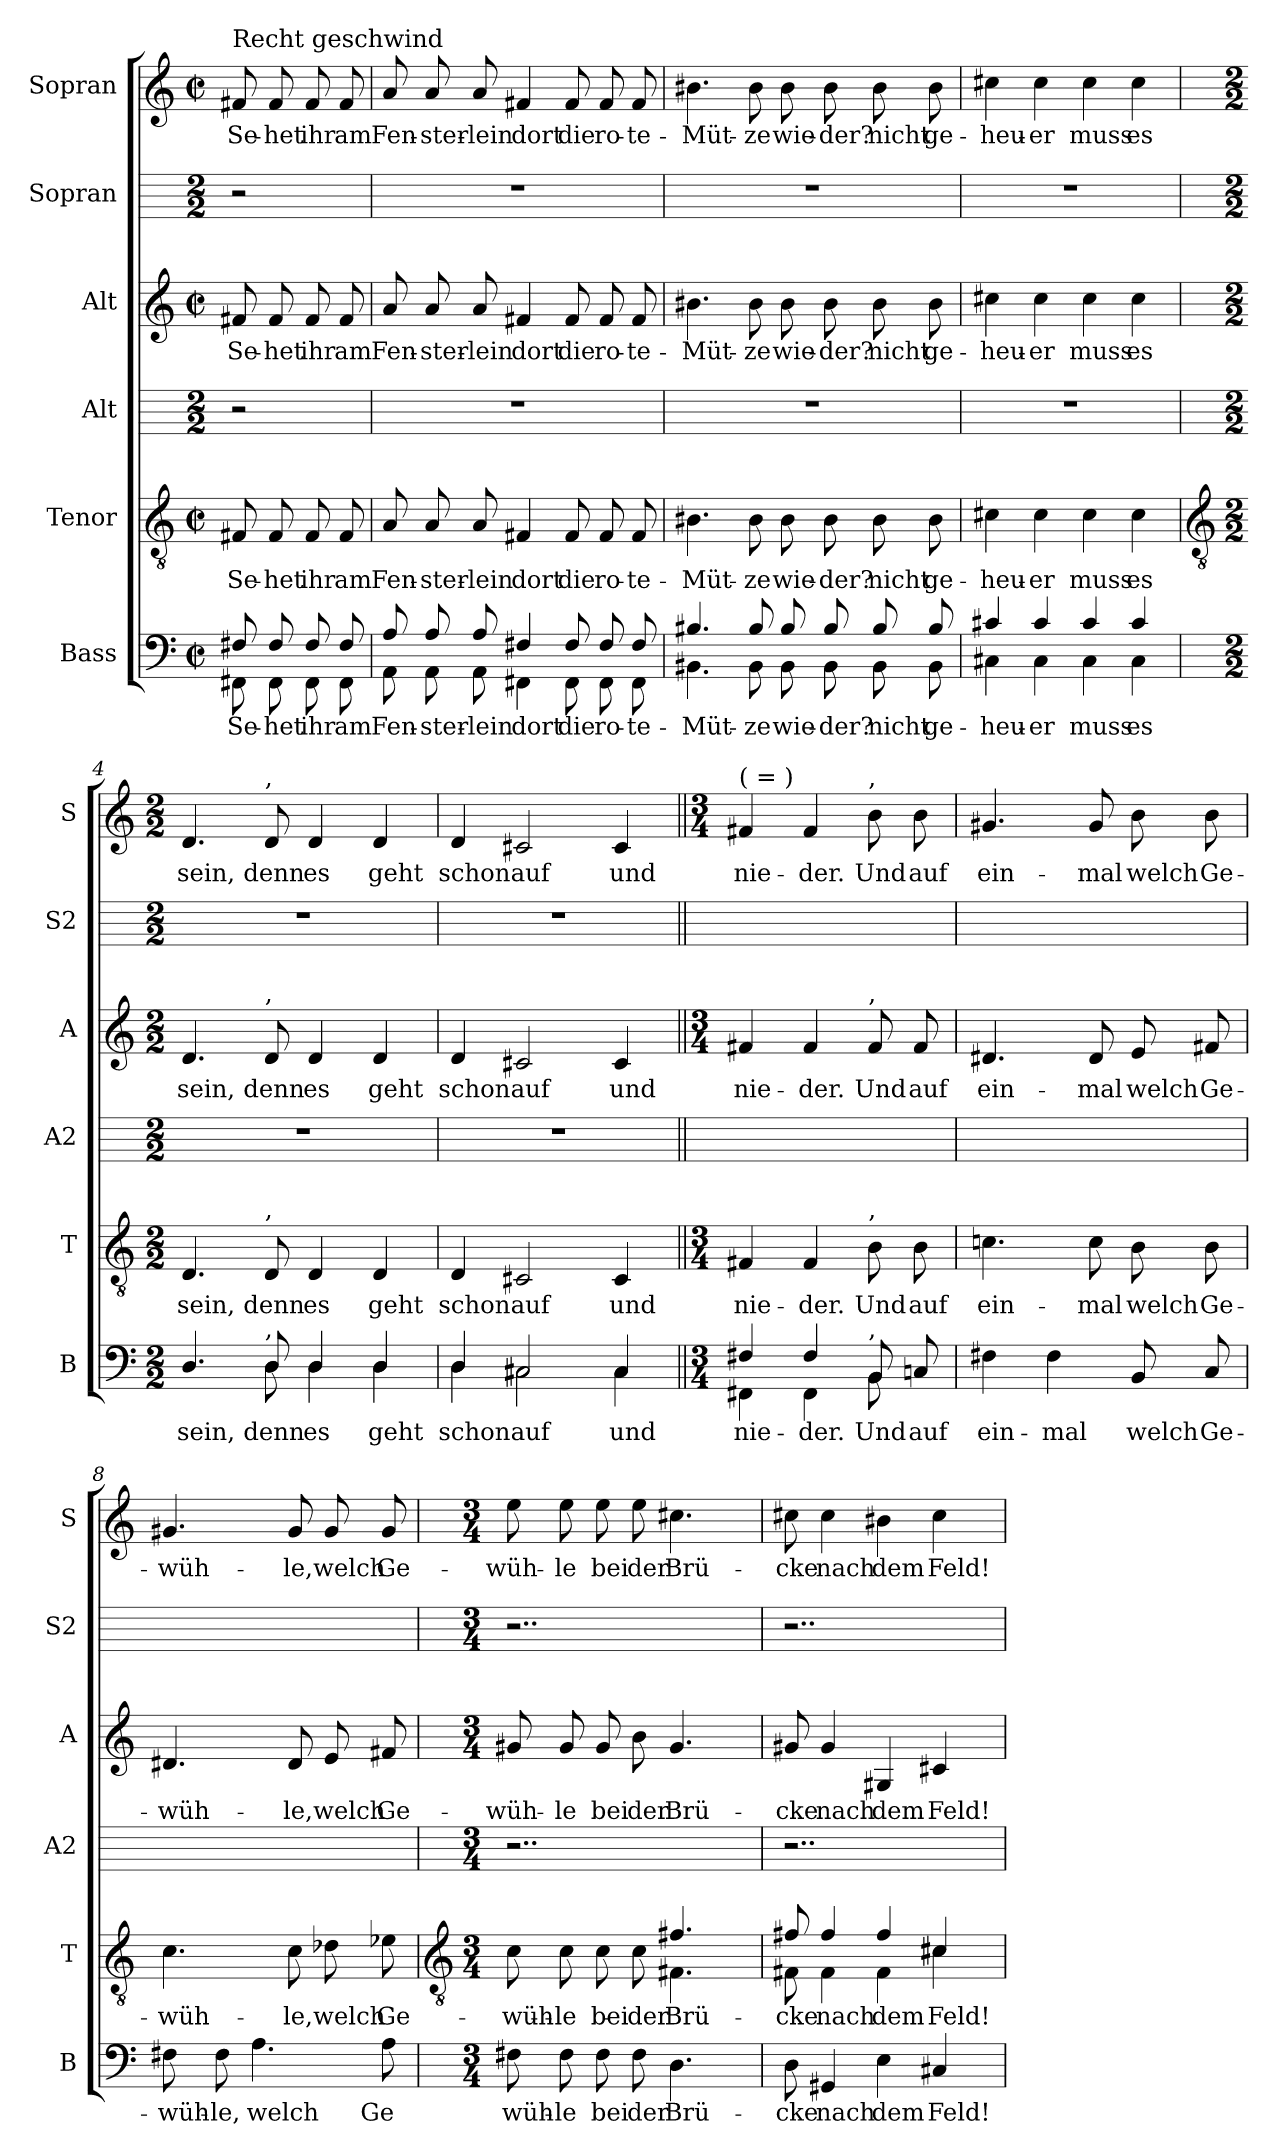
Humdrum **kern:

**kern	**text	**kern	**text	**kern	**kern	**text	**kern	**kern	**text
*part6	*part6	*part5	*part5	*part4	*part3	*part3	*part2	*part1	*part1
*staff6	*staff6	*staff5	*staff5	*staff4	*staff3	*staff3	*staff2	*staff1	*staff1
*I"Bass	*	*I"Tenor	*	*I"Alt	*I"Alt	*	*I"Sopran	*I"Sopran	*
*I'B	*	*I'T	*	*I'A2	*I'A	*	*I'S2	*I'S	*
*clefF4	*	*clefGv2	*	*	*clefG2	*	*	*clefG2	*
*k[]	*	*k[]	*	*	*k[]	*	*	*k[]	*
*C:	*	*C:	*	*	*C:	*	*	*C:	*
*M2/2	*	*M2/2	*	*M2/2	*M2/2	*	*M2/2	*M2/2	*
*met(c|)	*	*met(c|)	*	*	*met(c|)	*	*	*met(c|)	*
=	=	=	=	=	=	=	=	=	=
*^	*	*	*	*	*	*	*	*	*
!	!	!	!	!	!	!	!	!	!LO:TX:a:t=Recht geschwind	!
!	!	!LO:LY:b	!	!LO:LY:b	!	!	!LO:LY:b	!	!	!LO:LY:b
8F#X/	8FF#X\	Se-	8F#X	Se-	2r	8f#X	Se-	2r	8f#X	Se-
!	!	!LO:LY:b	!	!LO:LY:b	!	!	!LO:LY:b	!	!	!LO:LY:b
8F#/	8FF#\	-het	8F#	-het	.	8f#	-het	.	8f#	-het
!	!	!LO:LY:b	!	!LO:LY:b	!	!	!LO:LY:b	!	!	!LO:LY:b
8F#/	8FF#\	ihr	8F#	ihr	.	8f#	ihr	.	8f#	ihr
!	!	!LO:LY:b	!	!LO:LY:b	!	!	!LO:LY:b	!	!	!LO:LY:b
8F#/	8FF#\	am	8F#	am	.	8f#	am	.	8f#	am
=1	=1	=1	=1	=1	=1	=1	=1	=1	=1	=1
!	!	!LO:LY:b	!	!LO:LY:b	!	!	!LO:LY:b	!	!	!LO:LY:b
8A/	8AA\	Fen-	8A	Fen-	1r	8a	Fen-	1r	8a	Fen-
!	!	!LO:LY:b	!	!LO:LY:b	!	!	!LO:LY:b	!	!	!LO:LY:b
8A/	8AA\	-ster-	8A	-ster-	.	8a	-ster-	.	8a	-ster-
!	!	!LO:LY:b	!	!LO:LY:b	!	!	!LO:LY:b	!	!	!LO:LY:b
8A/	8AA\	-lein	8A	-lein	.	8a	-lein	.	8a	-lein
!	!	!LO:LY:b	!	!LO:LY:b	!	!	!LO:LY:b	!	!	!LO:LY:b
4F#X/	4FF#X\	dort	4F#X	dort	.	4f#X	dort	.	4f#X	dort
!	!	!LO:LY:b	!	!LO:LY:b	!	!	!LO:LY:b	!	!	!LO:LY:b
8F#/	8FF#\	die	8F#	die	.	8f#	die	.	8f#	die
!	!	!LO:LY:b	!	!LO:LY:b	!	!	!LO:LY:b	!	!	!LO:LY:b
8F#/	8FF#\	ro-	8F#	ro-	.	8f#	ro-	.	8f#	ro-
!	!	!LO:LY:b	!	!LO:LY:b	!	!	!LO:LY:b	!	!	!LO:LY:b
8F#/	8FF#\	-te-	8F#	-te-	.	8f#	-te-	.	8f#	-te-
=2	=2	=2	=2	=2	=2	=2	=2	=2	=2	=2
!	!	!LO:LY:b	!	!LO:LY:b	!	!	!LO:LY:b	!	!	!LO:LY:b
4.B#X/	4.BB#X\	-Müt-	4.B#X	-Müt-	1r	4.b#X	-Müt-	1r	4.b#X	-Müt-
!	!	!LO:LY:b	!	!LO:LY:b	!	!	!LO:LY:b	!	!	!LO:LY:b
8B#/	8BB#\	-ze	8B#	-ze	.	8b#	-ze	.	8b#	-ze
!	!	!LO:LY:b	!	!LO:LY:b	!	!	!LO:LY:b	!	!	!LO:LY:b
8B#/	8BB#\	wie-	8B#	wie-	.	8b#	wie-	.	8b#	wie-
!	!	!LO:LY:b	!	!LO:LY:b	!	!	!LO:LY:b	!	!	!LO:LY:b
8B#/	8BB#\	-der?	8B#	-der?	.	8b#	-der?	.	8b#	-der?
!	!	!LO:LY:b	!	!LO:LY:b	!	!	!LO:LY:b	!	!	!LO:LY:b
8B#/	8BB#\	nicht	8B#	nicht	.	8b#	nicht	.	8b#	nicht
!	!	!LO:LY:b	!	!LO:LY:b	!	!	!LO:LY:b	!	!	!LO:LY:b
8B#/	8BB#\	ge-	8B#	ge-	.	8b#	ge-	.	8b#	ge-
=3	=3	=3	=3	=3	=3	=3	=3	=3	=3	=3
!	!	!LO:LY:b	!	!LO:LY:b	!	!	!LO:LY:b	!	!	!LO:LY:b
4c#X/	4C#X\	-heu-	4c#X	-heu-	1r	4cc#X	-heu-	1r	4cc#X	-heu-
!	!	!LO:LY:b	!	!LO:LY:b	!	!	!LO:LY:b	!	!	!LO:LY:b
4c#/	4C#\	-er	4c#	-er	.	4cc#	-er	.	4cc#	-er
!	!	!LO:LY:b	!	!LO:LY:b	!	!	!LO:LY:b	!	!	!LO:LY:b
4c#/	4C#\	muss	4c#	muss	.	4cc#	muss	.	4cc#	muss
!	!	!LO:LY:b	!	!LO:LY:b	!	!	!LO:LY:b	!	!	!LO:LY:b
4c#/	4C#\	es	4c#	es	.	4cc#	es	.	4cc#	es
!!LO:LB:g=z
=4	=4	=4	=4	=4	=4	=4	=4	=4	=4	=4
*	*	*	*clefGv2	*	*	*	*	*	*	*
*M2/2	*	*	*M2/2	*	*M2/2	*M2/2	*	*M2/2	*M2/2	*
!	!	!LO:LY:b	!	!LO:LY:b	!	!	!LO:LY:b	!	!	!LO:LY:b
4.D/	4.D\yy	sein,	4.D	sein,	1r	4.d	sein,	1r	4.d	sein,
!	!	!	!	!	!	!	!	!	!LO:TX:a:t=,	!
!	!	!	!	!	!	!LO:TX:a:t=,	!	!	!	!
!	!	!	!LO:TX:a:t=,	!	!	!	!	!	!	!
!LO:TX:a:t=,	!	!	!	!	!	!	!	!	!	!
!	!	!LO:LY:b	!	!LO:LY:b	!	!	!LO:LY:b	!	!	!LO:LY:b
8D/	8D\	denn	8D	denn	.	8d	denn	.	8d	denn
!	!	!LO:LY:b	!	!LO:LY:b	!	!	!LO:LY:b	!	!	!LO:LY:b
4D/	4D\	es	4D	es	.	4d	es	.	4d	es
!	!	!LO:LY:b	!	!LO:LY:b	!	!	!LO:LY:b	!	!	!LO:LY:b
4D/	4D\	geht	4D	geht	.	4d	geht	.	4d	geht
=5	=5	=5	=5	=5	=5	=5	=5	=5	=5	=5
!	!	!LO:LY:b	!	!LO:LY:b	!	!	!LO:LY:b	!	!	!LO:LY:b
4D/	4D\	schon	4D	schon	1r	4d	schon	1r	4d	schon
!	!	!LO:LY:b	!	!LO:LY:b	!	!	!LO:LY:b	!	!	!LO:LY:b
2C#X/	2C#X\	auf	2C#X	auf	.	2c#X	auf	.	2c#X	auf
!	!	!LO:LY:b	!	!LO:LY:b	!	!	!LO:LY:b	!	!	!LO:LY:b
4C#/	4C#\	und	4C#	und	.	4c#	und	.	4c#	und
=6||	=6||	=6||	=6||	=6||	=6||	=6||	=6||	=6||	=6||	=6||
*M3/4	*	*	*M3/4	*	*	*M3/4	*	*	*M3/4	*
!	!	!	!	!	!	!	!	!	!LO:TX:a:t=(     =     )	!
!	!	!LO:LY:b	!	!LO:LY:b	!	!	!LO:LY:b	!	!	!LO:LY:b
4F#X/	4FF#X\	nie-	4F#X	nie-	2.r	4f#X	nie-	2.r	4f#X	nie-
!	!	!LO:LY:b	!	!LO:LY:b	!	!	!LO:LY:b	!	!	!LO:LY:b
4F#/	4FF#\	-der.	4F#	-der.	.	4f#	-der.	.	4f#	-der.
!	!	!	!	!	!	!	!	!	!LO:TX:a:t=,	!
!	!	!	!	!	!	!LO:TX:a:t=,	!	!	!	!
!	!	!	!LO:TX:a:t=,	!	!	!	!	!	!	!
!LO:TX:a:t=,	!	!	!	!	!	!	!	!	!	!
!	!	!LO:LY:b	!	!LO:LY:b	!	!	!LO:LY:b	!	!	!LO:LY:b
8BB/	8BB\	Und	8B	Und	.	8f#	Und	.	8b	Und
!	!	!LO:LY:b	!	!LO:LY:b	!	!	!LO:LY:b	!	!	!LO:LY:b
8Cn/	8ryy	auf	8B	auf	.	8f#	auf	.	8b	auf
=7	=7	=7	=7	=7	=7	=7	=7	=7	=7	=7
!	!	!LO:LY:b	!	!LO:LY:b	!	!	!LO:LY:b	!	!	!LO:LY:b
4F#X\	2.ryy	ein-	4.cn	ein-	2.r	4.d#X	ein-	2.r	4.g#X	ein-
!	!	!LO:LY:b	!	!	!	!	!	!	!	!
4F#\	.	-mal	.	.	.	.	.	.	.	.
!	!	!	!	!LO:LY:b	!	!	!LO:LY:b	!	!	!LO:LY:b
.	.	.	8c	-mal	.	8d#	-mal	.	8g#	-mal
!	!	!LO:LY:b	!	!LO:LY:b	!	!	!LO:LY:b	!	!	!LO:LY:b
8BB/	.	welch	8B	welch	.	8e	welch	.	8b	welch
!	!	!LO:LY:b	!	!LO:LY:b	!	!	!LO:LY:b	!	!	!LO:LY:b
8C/	.	Ge-	8B	Ge-	.	8f#X	Ge-	.	8b	Ge-
=8	=8	=8	=8	=8	=8	=8	=8	=8	=8	=8
!	!	!LO:LY:b	!	!LO:LY:b	!	!	!LO:LY:b	!	!	!LO:LY:b
8F#X\	2.ryy	-wüh-	4.c	-wüh-	2.r	4.d#X	-wüh-	2.r	4.g#X	-wüh-
!	!	!LO:LY:b	!	!	!	!	!	!	!	!
8F#\	.	-le,	.	.	.	.	.	.	.	.
!	!	!LO:LY:b	!	!	!	!	!	!	!	!
4.A\	.	welch	.	.	.	.	.	.	.	.
!	!	!	!	!LO:LY:b	!	!	!LO:LY:b	!	!	!LO:LY:b
.	.	.	8c	-le,	.	8d#	-le,	.	8g#	-le,
!	!	!	!	!LO:LY:b	!	!	!LO:LY:b	!	!	!LO:LY:b
.	.	.	8d-X	welch	.	8e	welch	.	8g#	welch
!	!	!LO:LY:b	!	!LO:LY:b	!	!	!LO:LY:b	!	!	!LO:LY:b
8A\	.	Ge-	8e-X	Ge-	.	8f#X	Ge-	.	8g#	Ge-
!!LO:LB:g=z
=9	=9	=9	=9	=9	=9	=9	=9	=9	=9	=9
*	*	*	*clefGv2	*	*	*	*	*	*	*
*M3/4	*	*	*M3/4	*	*M3/4	*M3/4	*	*M3/4	*M3/4	*
!	!	!LO:LY:b	!	!LO:LY:b	!	!	!LO:LY:b	!	!	!LO:LY:b
*	*	*	*^	*	*	*	*	*	*	*
2ryy	8F#X\	-wüh-	2ryy	8c\	-wüh-	2..r	8g#X	-wüh-	2..r	8ee	-wüh-
!	!	!LO:LY:b	!	!	!LO:LY:b	!	!	!LO:LY:b	!	!	!LO:LY:b
.	8F#\	-le	.	8c\	-le	.	8g#	-le	.	8ee	-le
!	!	!LO:LY:b	!	!	!LO:LY:b	!	!	!LO:LY:b	!	!	!LO:LY:b
.	8F#\	bei	.	8c\	bei	.	8g#	bei	.	8ee	bei
!	!	!LO:LY:b	!	!	!LO:LY:b	!	!	!LO:LY:b	!	!	!LO:LY:b
.	8F#\	der	.	8c\	der	.	8b	der	.	8ee	der
!	!	!LO:LY:b	!	!	!LO:LY:b	!	!	!LO:LY:b	!	!	!LO:LY:b
4ryy	4.D\	Brü-	4.f#X/	4.F#X\	Brü-	.	4.g#	Brü-	.	4.cc#X	Brü-
8ryy	.	.	.	.	.	.	.	.	.	.	.
=10	=10	=10	=10	=10	=10	=10	=10	=10	=10	=10	=10
!LO:N:vis=1	!	!LO:LY:b	!	!	!LO:LY:b	!	!	!LO:LY:b	!	!	!LO:LY:b
2.ryy	8D\	-cke	8f#X/	8F#X\	-cke	2..r	8g#X	-cke	2..r	8cc#X	-cke
!	!	!LO:LY:b	!	!	!LO:LY:b	!	!	!LO:LY:b	!	!	!LO:LY:b
.	4GG#X/	nach	4f#/	4F#\	nach	.	4g#	nach	.	4cc#	nach
!	!	!LO:LY:b	!	!	!LO:LY:b	!	!	!LO:LY:b	!	!	!LO:LY:b
.	4E\	dem	4f#/	4F#\	dem	.	4G#X	dem	.	4b#X	dem
!	!	!LO:LY:b	!	!	!LO:LY:b	!	!	!LO:LY:b	!	!	!LO:LY:b
.	4C#X/	Feld!	4c#X/	4c#X\	Feld!	.	4c#X	Feld!	.	4cc#	Feld!
8ryy	.	.	.	.	.	.	.	.	.	.	.
*v	*v	*	*	*	*	*	*	*	*	*	*
*	*	*v	*v	*	*	*	*	*	*	*
=	=	=	=	=	=	=	=	=	=
*-	*-	*-	*-	*-	*-	*-	*-	*-	*-
